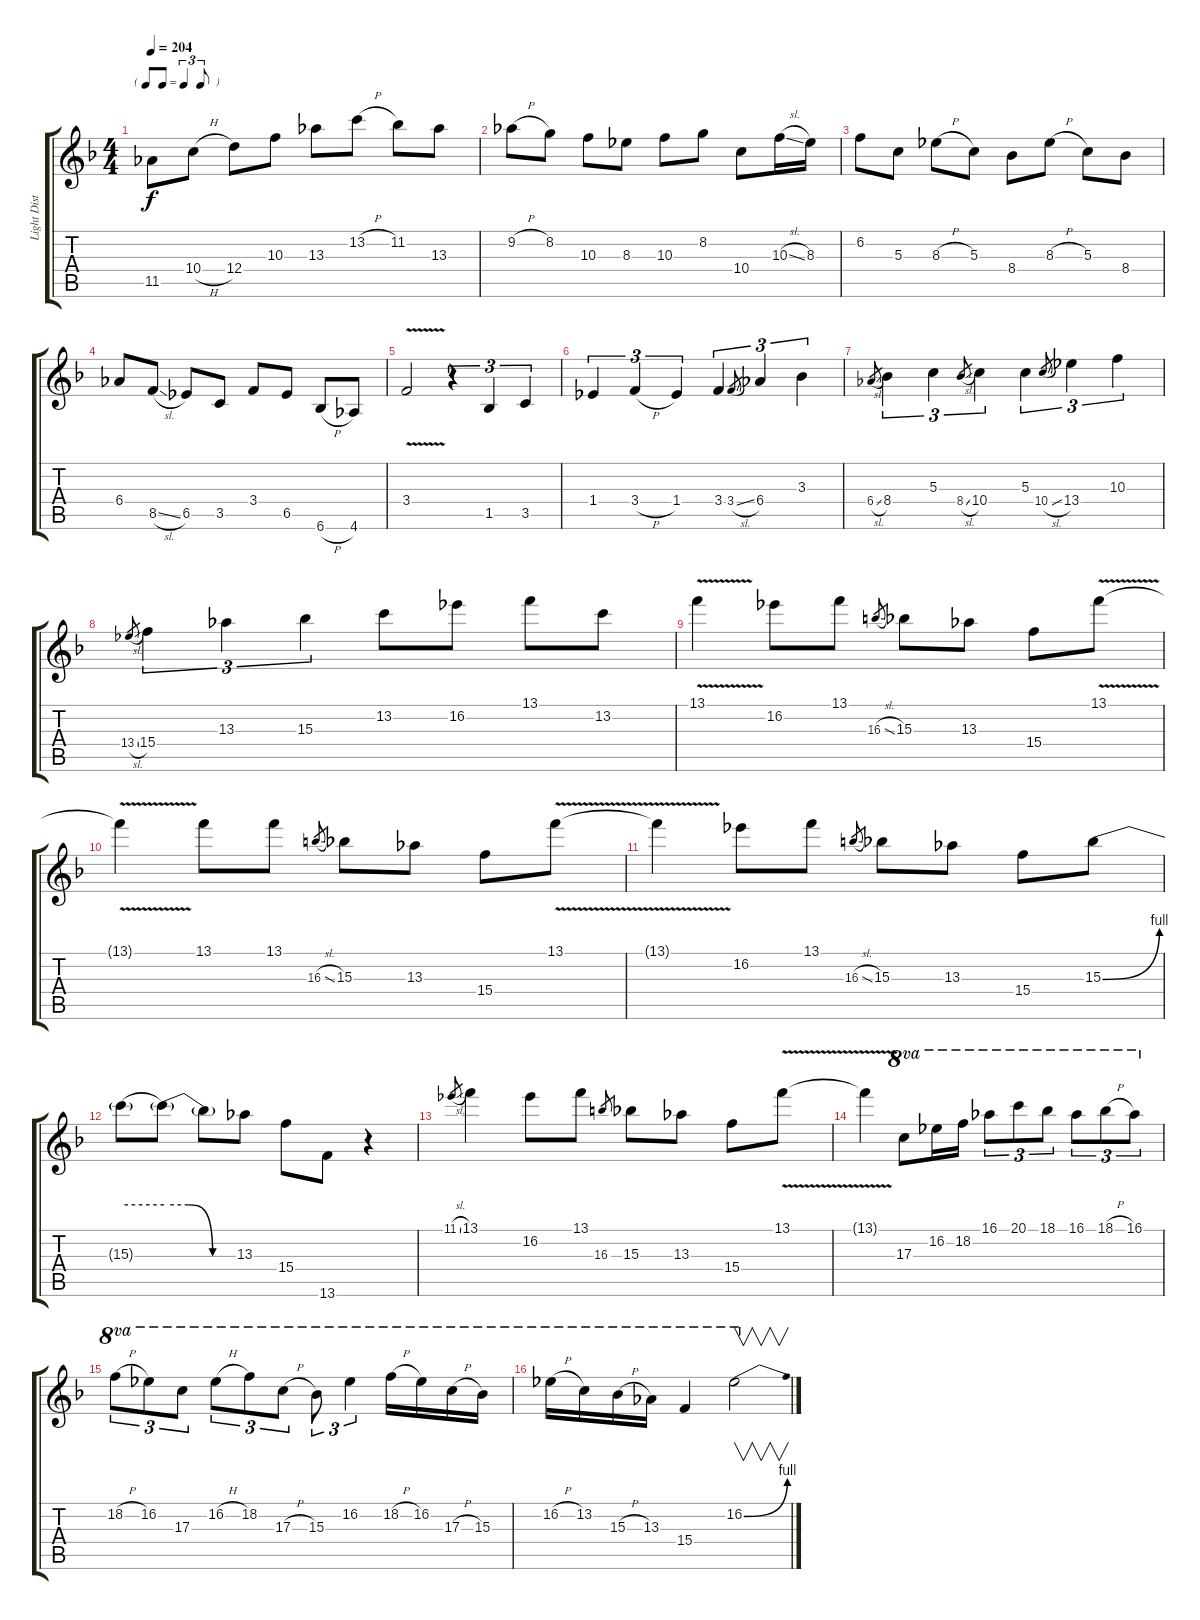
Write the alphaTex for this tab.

\track ("Light Distortion" "Light Dist") {instrument overdrivenguitar}
\staff {score tabs}
\tuning (E4 B3 G3 D3 A2 E2) {hide}
\ts (4 4)
\tf triplet8th
\tempo 204
\clef g2
\ks f
11.5.8{dy f} 10.4{h}.8 12.4.8 10.3.8 13.3.8 13.2{h}.8 11.2.8 13.3.8 |
9.2{h}.8 8.2.8 10.3.8 8.3.8 10.3.8 8.2.8 10.4.8 10.3{sl}.16 8.3.16 |
6.2.8 5.3.8 8.3{h}.8 5.3.8 8.4.8 8.3{h}.8 5.3.8 8.4.8 |
6.4.8 8.5{sl}.8 6.5.8 3.5.8 3.4.8 6.5.8 6.6{h}.8 4.6.8 |
3.4{v}.2 r.4{tu (3 2)} 1.5.4{tu (3 2)} 3.5.4{tu (3 2)} |
1.4.4{tu (3 2)} 3.4{h}.4{tu (3 2)} 1.4.4{tu (3 2)} 3.4.4{tu (3 2)} 3.4{sl}.8{gr} 6.4.4{tu (3 2)} 3.3.4{tu (3 2)} |
6.4{sl}.8{gr} 8.4.4{tu (3 2)} 5.3.4{tu (3 2)} 8.4{sl}.8{gr} 10.4.4{tu (3 2)} 5.3.4{tu (3 2)} 10.4{sl}.8{gr} 13.4.4{tu (3 2)} 10.3.4{tu (3 2)} |
13.4{sl}.8{gr} 15.4.4{tu (3 2)} 13.3.4{tu (3 2)} 15.3.4{tu (3 2)} 13.2.8 16.2.8 13.1.8 13.2.8 |
13.1{v}.4 16.2.8 13.1.8 16.3{sl}.8{gr} 15.3.8 13.3.8 15.4.8 13.1{v}.8 |
13.1{v t}.4 13.1.8 13.1.8 16.3{sl}.8{gr} 15.3.8 13.3.8 15.4.8 13.1{v}.8 |
13.1{v t}.4 16.2.8 13.1.8 16.3{sl}.8{gr} 15.3.8 13.3.8 15.4.8 15.3{be (bend 0 0 60 4)}.8 |
15.3{be (hold 0 4 60 4) t}.8 15.3{be (custom 0 4 20 4 40 0 60 0) t}.8 15.3{t}.8 13.3.8 15.4.8 13.6.8 r.4 |
11.1{sl}.8{gr} 13.1.4 16.2.8 13.1.8 16.3.8{gr} 15.3.8 13.3.8 15.4.8 13.1{v}.8 |
13.1{v t}.4 17.3.8{ot 8va} 16.2.16{ot 8va} 18.2.16{ot 8va} 16.1.8{tu (3 2) ot 8va} 20.1.8{tu (3 2) ot 8va} 18.1.8{tu (3 2) ot 8va} 16.1.8{tu (3 2) ot 8va} 18.1{h}.8{tu (3 2) ot 8va} 16.1.8{tu (3 2) ot 8va} |
18.2{h}.8{tu (3 2) ot 8va} 16.2.8{tu (3 2) ot 8va} 17.3.8{tu (3 2) ot 8va} 16.2{h}.8{tu (3 2) ot 8va} 18.2.8{tu (3 2) ot 8va} 17.3{h}.8{tu (3 2) ot 8va} 15.3.8{tu (3 2) ot 8va} 16.2.4{tu (3 2) ot 8va} 18.2{h}.16{ot 8va} 16.2.16{ot 8va} 17.3{h}.16{ot 8va} 15.3.16{ot 8va} |
16.2{h}.16{ot 8va} 13.2.16{ot 8va} 15.3{h}.16{ot 8va} 13.3.16{ot 8va} 15.4.4{ot 8va} 16.2{be (bend 0 0 60 4)}.2{v ot 8va}
